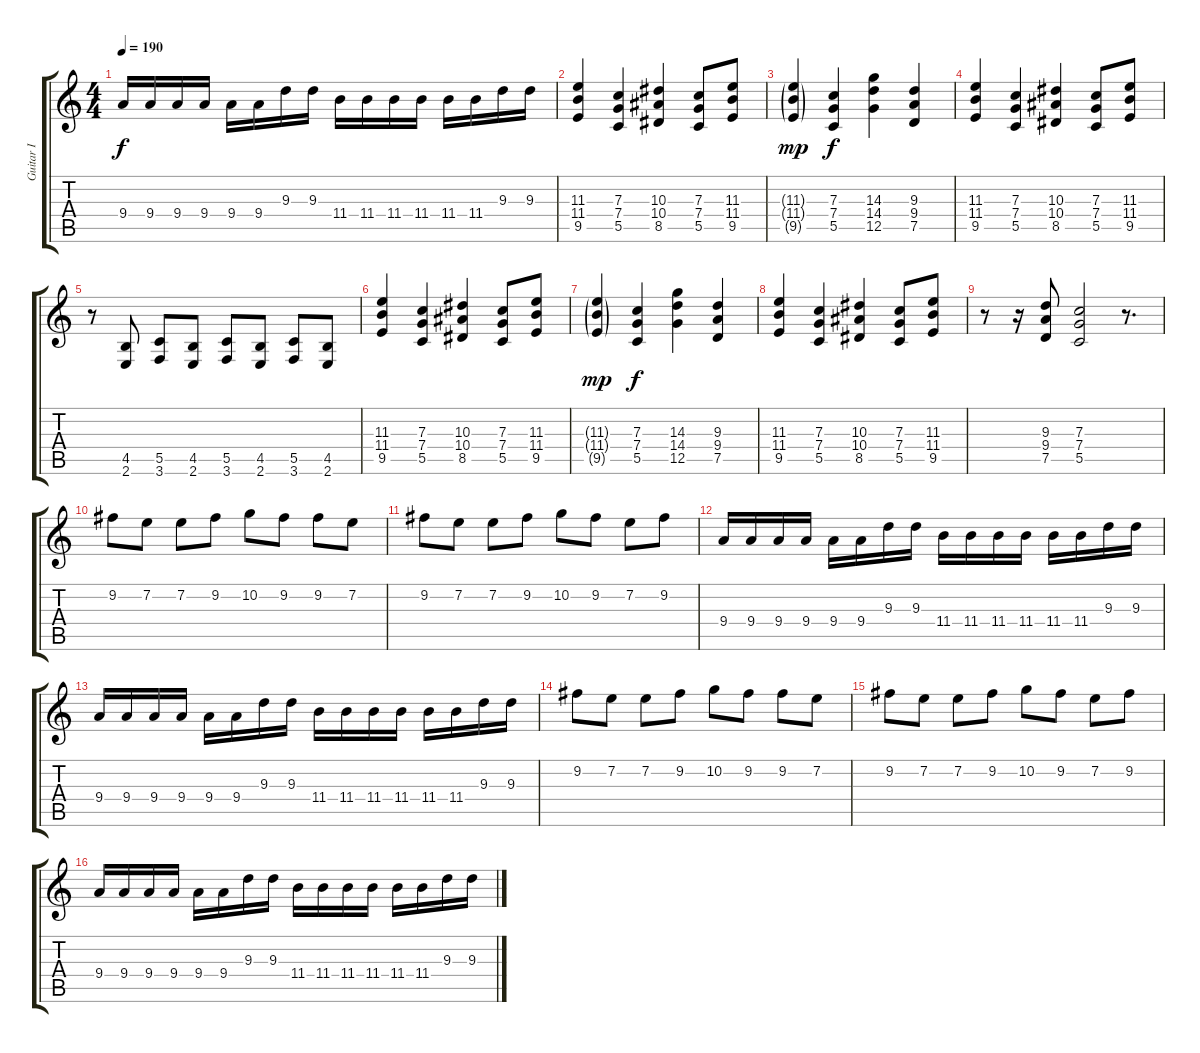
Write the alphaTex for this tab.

\track ("Guitar I" "Guitar I") {instrument distortionguitar}
\staff {score tabs}
\tuning (D4 A3 F3 C3 G2 D2) {hide}
\ts (4 4)
\tempo 190
\clef g2
\ks c
9.4.16{dy f} 9.4.16 9.4.16 9.4.16 9.4.16 9.4.16 9.3.16 9.3.16 11.4.16 11.4.16 11.4.16 11.4.16 11.4.16 11.4.16 9.3.16 9.3.16 |
(11.3 11.4 9.5).4 (7.3 7.4 5.5).4 (10.3 10.4 8.5).4 (7.3 7.4 5.5).8 (11.3 11.4 9.5).8 |
(11.3{g} 11.4{g} 9.5{g}).4{dy mp} (7.3 7.4 5.5).4{dy f} (14.3 14.4 12.5).4 (9.3 9.4 7.5).4 |
(11.3 11.4 9.5).4 (7.3 7.4 5.5).4 (10.3 10.4 8.5).4 (7.3 7.4 5.5).8 (11.3 11.4 9.5).8 |
r.8 (4.5 2.6).8 (5.5 3.6).8 (4.5 2.6).8 (5.5 3.6).8 (4.5 2.6).8 (5.5 3.6).8 (4.5 2.6).8 |
(11.3 11.4 9.5).4 (7.3 7.4 5.5).4 (10.3 10.4 8.5).4 (7.3 7.4 5.5).8 (11.3 11.4 9.5).8 |
(11.3{g} 11.4{g} 9.5{g}).4{dy mp} (7.3 7.4 5.5).4{dy f} (14.3 14.4 12.5).4 (9.3 9.4 7.5).4 |
(11.3 11.4 9.5).4 (7.3 7.4 5.5).4 (10.3 10.4 8.5).4 (7.3 7.4 5.5).8 (11.3 11.4 9.5).8 |
r.8 r.16 (9.3 9.4 7.5).8 (7.3 7.4 5.5).2 r.8{d} |
9.2.8 7.2.8 7.2.8 9.2.8 10.2.8 9.2.8 9.2.8 7.2.8 |
9.2.8 7.2.8 7.2.8 9.2.8 10.2.8 9.2.8 7.2.8 9.2.8 |
9.4.16 9.4.16 9.4.16 9.4.16 9.4.16 9.4.16 9.3.16 9.3.16 11.4.16 11.4.16 11.4.16 11.4.16 11.4.16 11.4.16 9.3.16 9.3.16 |
9.4.16 9.4.16 9.4.16 9.4.16 9.4.16 9.4.16 9.3.16 9.3.16 11.4.16 11.4.16 11.4.16 11.4.16 11.4.16 11.4.16 9.3.16 9.3.16 |
9.2.8 7.2.8 7.2.8 9.2.8 10.2.8 9.2.8 9.2.8 7.2.8 |
9.2.8 7.2.8 7.2.8 9.2.8 10.2.8 9.2.8 7.2.8 9.2.8 |
9.4.16 9.4.16 9.4.16 9.4.16 9.4.16 9.4.16 9.3.16 9.3.16 11.4.16 11.4.16 11.4.16 11.4.16 11.4.16 11.4.16 9.3.16 9.3.16
